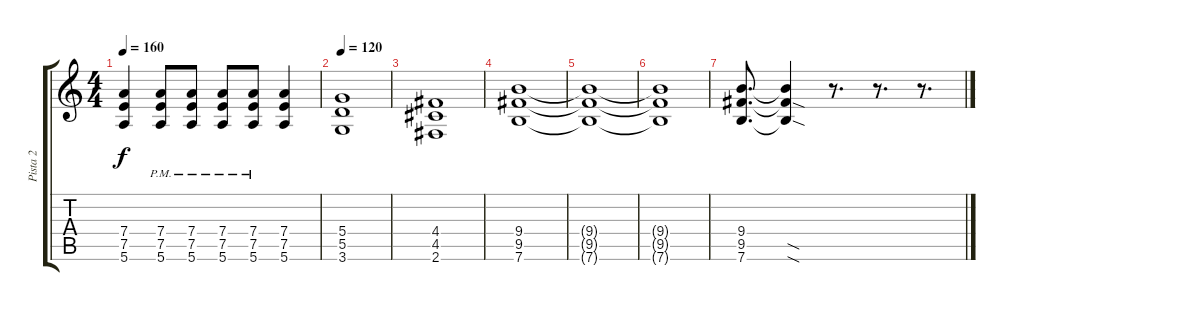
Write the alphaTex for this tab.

\track ("Pista 2" "Pista 2") {instrument distortionguitar}
\staff {score tabs}
\tuning (E4 B3 G3 D3 A2 E2) {hide}
\ts (4 4)
\tempo 160
\clef g2
\ks c
(7.4 7.5 5.6).4{dy f} (7.4{pm} 7.5{pm} 5.6{pm}).8 (7.4{pm} 7.5{pm} 5.6{pm}).8 (7.4{pm} 7.5{pm} 5.6{pm}).8 (7.4{pm} 7.5{pm} 5.6{pm}).8 (7.4 7.5 5.6).4 |
\tempo 120
(5.4 5.5 3.6).1 |
(4.4 4.5 2.6).1 |
(9.4 9.5 7.6).1{volume 3} |
(9.4{t} 9.5{t} 7.6{t}).1 |
(9.4{t} 9.5{t} 7.6{t}).1 |
(9.4 9.5 7.6).8{d volume 13} (9.4{t} 9.5{sod t} 7.6{sod t}).4 r.8{d} r.8{d} r.8{d}
